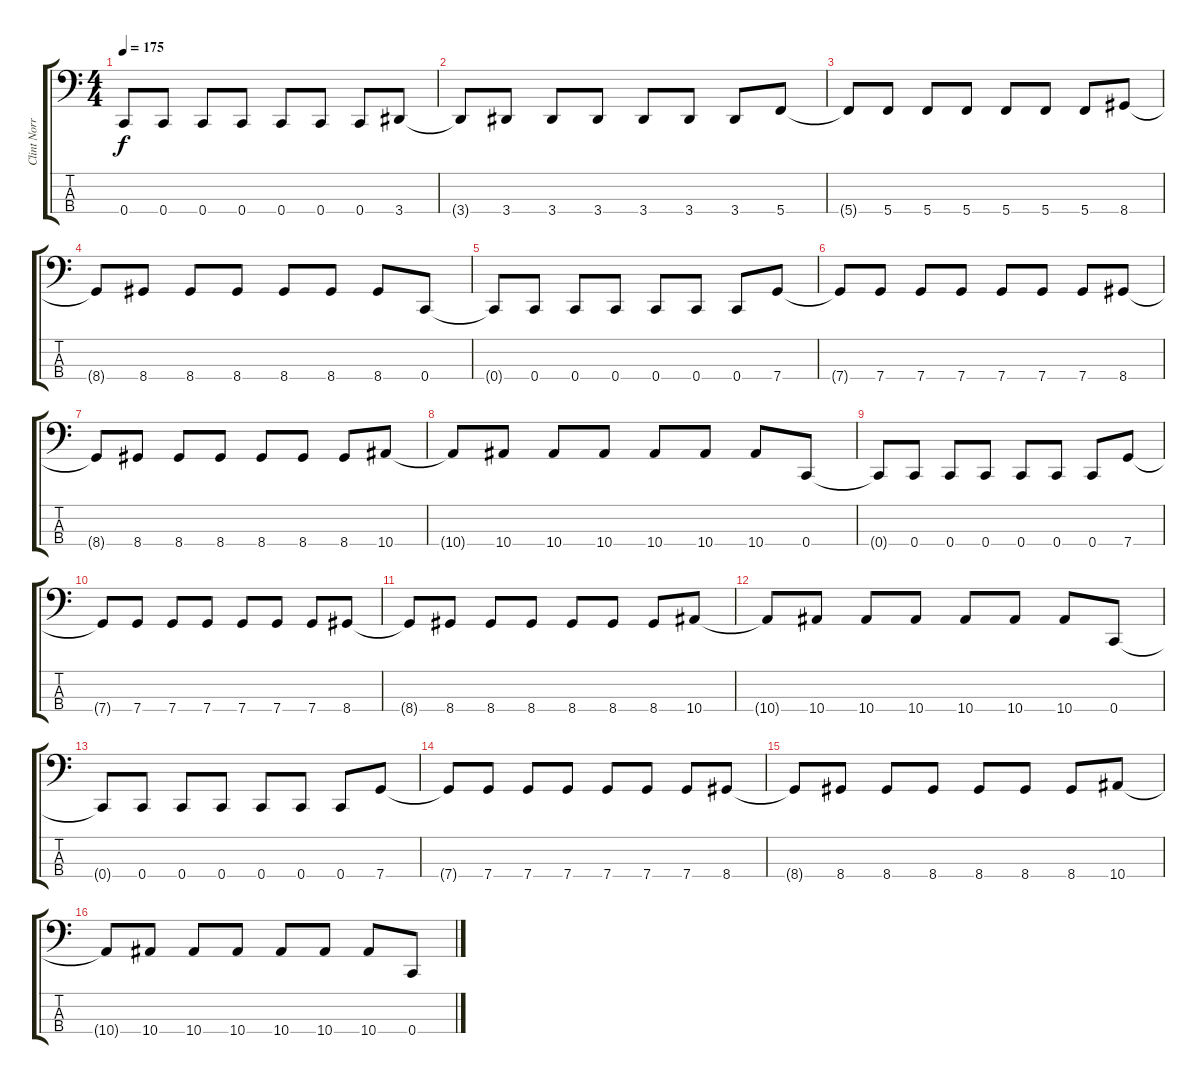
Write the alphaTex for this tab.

\track ("Clint Norris" "Clint Norr") {instrument electricbasspick}
\staff {score tabs}
\tuning (F2 C2 G1 C1) {hide}
\ts (4 4)
\tempo 175
\clef f4
\ks c
0.4{t}.8{dy f} 0.4.8 0.4.8 0.4.8 0.4.8 0.4.8 0.4.8 3.4.8 |
3.4{t}.8 3.4.8 3.4.8 3.4.8 3.4.8 3.4.8 3.4.8 5.4.8 |
5.4{t}.8 5.4.8 5.4.8 5.4.8 5.4.8 5.4.8 5.4.8 8.4.8 |
8.4{t}.8 8.4.8 8.4.8 8.4.8 8.4.8 8.4.8 8.4.8 0.4.8 |
0.4{t}.8 0.4.8 0.4.8 0.4.8 0.4.8 0.4.8 0.4.8 7.4.8 |
7.4{t}.8 7.4.8 7.4.8 7.4.8 7.4.8 7.4.8 7.4.8 8.4.8 |
8.4{t}.8 8.4.8 8.4.8 8.4.8 8.4.8 8.4.8 8.4.8 10.4.8 |
10.4{t}.8 10.4.8 10.4.8 10.4.8 10.4.8 10.4.8 10.4.8 0.4.8 |
0.4{t}.8 0.4.8 0.4.8 0.4.8 0.4.8 0.4.8 0.4.8 7.4.8 |
7.4{t}.8 7.4.8 7.4.8 7.4.8 7.4.8 7.4.8 7.4.8 8.4.8 |
8.4{t}.8 8.4.8 8.4.8 8.4.8 8.4.8 8.4.8 8.4.8 10.4.8 |
10.4{t}.8 10.4.8 10.4.8 10.4.8 10.4.8 10.4.8 10.4.8 0.4.8 |
0.4{t}.8 0.4.8 0.4.8 0.4.8 0.4.8 0.4.8 0.4.8 7.4.8 |
7.4{t}.8 7.4.8 7.4.8 7.4.8 7.4.8 7.4.8 7.4.8 8.4.8 |
8.4{t}.8 8.4.8 8.4.8 8.4.8 8.4.8 8.4.8 8.4.8 10.4.8 |
10.4{t}.8 10.4.8 10.4.8 10.4.8 10.4.8 10.4.8 10.4.8 0.4.8
